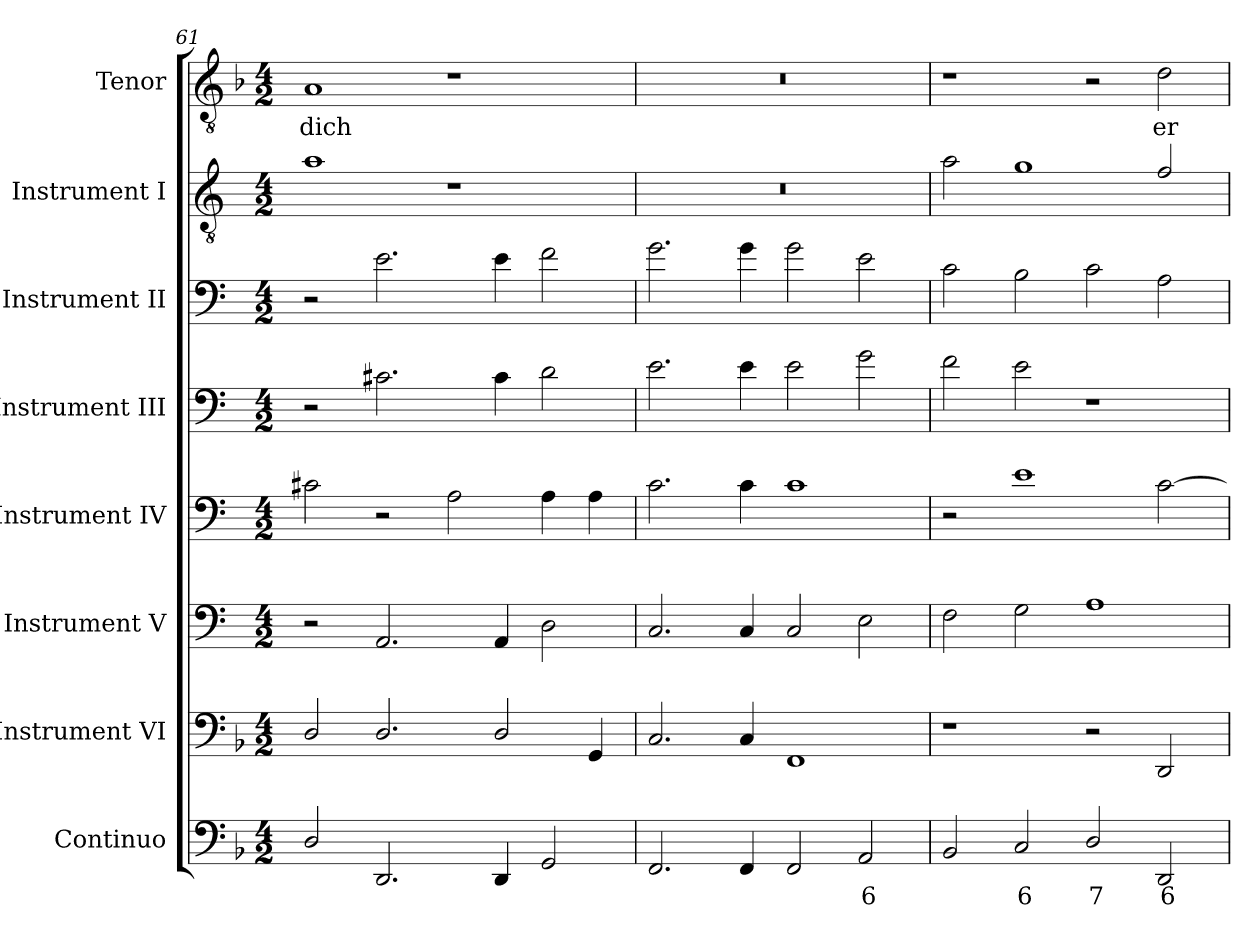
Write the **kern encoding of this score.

**kern	**text	**kern	**kern	**kern	**kern	**kern	**kern	**kern	**text
*part8	*part8	*part7	*part6	*part5	*part4	*part3	*part2	*part1	*part1
*staff8	*staff8	*staff7	*staff6	*staff5	*staff4	*staff3	*staff2	*staff1	*staff1
*I"Continuo	*	*I"Instrument VI	*I"Instrument V	*I"Instrument IV	*I"Instrument III	*I"Instrument II	*I"Instrument I	*I"Tenor	*
*	*	*I'VI	*I'V	*I'IV	*I'III	*I'II	*I'I	*I'T	*
*clefF4	*	*clefF4	*clefF4	*clefF4	*clefF4	*clefF4	*clefGv2	*clefGv2	*
*	*	*	*ITrd4c7	*ITrd4c7	*ITrd4c7	*ITrd4c7	*ITrd4c7	*	*
*k[b-]	*	*k[b-]	*k[b-]	*k[b-]	*k[b-]	*k[b-]	*k[b-]	*k[b-]	*
*F:	*	*F:	*F:	*F:	*F:	*F:	*F:	*F:	*
*M4/2	*	*M4/2	*M4/2	*M4/2	*M4/2	*M4/2	*M4/2	*M4/2	*
=61	=61	=61	=61	=61	=61	=61	=61	=61	=61
!	!	!	!	!	!	!	!	!	!LO:LY:b
2D/	.	2D/	2r	2F#X	2r	2r	1d	1A	dich
2.DD	.	2.D/	2.DD	2r	2.F#X	2.A	.	.	.
.	.	.	.	2D	.	.	1r	1r	.
4DD	.	2D/	4DD	.	4F#	4A	.	.	.
2GG	.	.	2GG	4D	2G	2B-	.	.	.
.	.	4GG	.	4D	.	.	.	.	.
=62	=62	=62	=62	=62	=62	=62	=62	=62	=62
2.FF	.	2.C	2.FF	2.F	2.A	2.c	0r	0r	.
4FF	.	4C	4FF	4F	4A	4c	.	.	.
2FF	.	1FF	2FF	1F	2A	2c	.	.	.
!	!LO:LY:b	!	!	!	!	!	!	!	!
2AA	6	.	2AA	.	2c	2A	.	.	.
=63	=63	=63	=63	=63	=63	=63	=63	=63	=63
2BB-	.	1r	2BB-	2r	2B-	2F	2d	1r	.
!	!LO:LY:b	!	!	!	!	!	!	!	!
2C	6	.	2C	1A	2A	2E	1c	.	.
!	!LO:LY:b	!	!	!	!	!	!	!	!
2D/	7	2r	1D	.	1r	2F	.	2r	.
!	!LO:LY:b	!	!	!	!	!	!	!	!LO:LY:b
2DD	6	2DD	.	[2F	.	2D	2B-/	2d	er-
=	=	=	=	=	=	=	=	=	=
*-	*-	*-	*-	*-	*-	*-	*-	*-	*-
